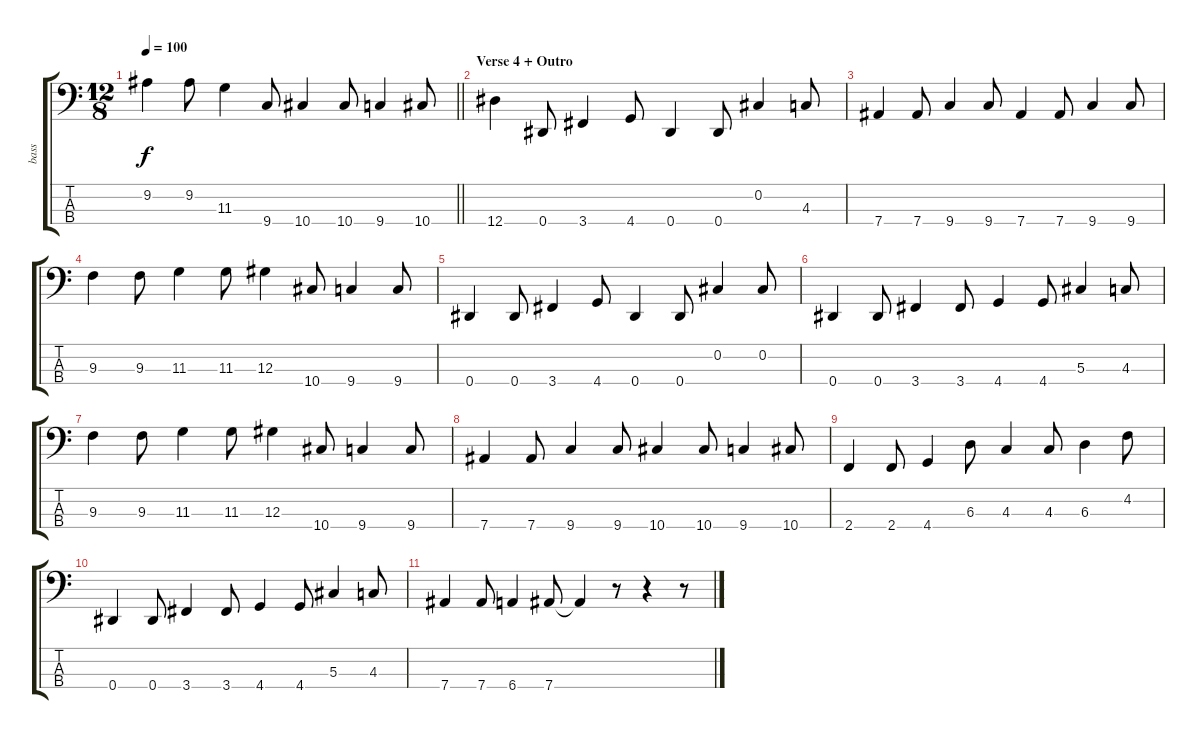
\track ("bass" "bass") {instrument electricbassfinger}
\staff {score tabs}
\tuning (Gb2 Db2 Ab1 Eb1) {hide}
\ts (12 8)
\tempo 100
\clef f4
\barLineRight lightlight
\ks c
9.2.4{dy f} 9.2.8 11.3.4 9.4.8 10.4.4 10.4.8 9.4.4 10.4.8 |
\section ("" "Verse 4 + Outro")
12.4.4 0.4.8 3.4.4 4.4.8 0.4.4 0.4.8 0.2.4 4.3.8 |
7.4.4 7.4.8 9.4.4 9.4.8 7.4.4 7.4.8 9.4.4 9.4.8 |
9.3.4 9.3.8 11.3.4 11.3.8 12.3.4 10.4.8 9.4.4 9.4.8 |
0.4.4 0.4.8 3.4.4 4.4.8 0.4.4 0.4.8 0.2.4 0.2.8 |
0.4.4 0.4.8 3.4.4 3.4.8 4.4.4 4.4.8 5.3.4 4.3.8 |
9.3.4 9.3.8 11.3.4 11.3.8 12.3.4 10.4.8 9.4.4 9.4.8 |
7.4.4 7.4.8 9.4.4 9.4.8 10.4.4 10.4.8 9.4.4 10.4.8 |
2.4.4 2.4.8 4.4.4 6.3.8 4.3.4 4.3.8 6.3.4 4.2.8 |
0.4.4 0.4.8 3.4.4 3.4.8 4.4.4 4.4.8 5.3.4 4.3.8 |
7.4.4 7.4.8 6.4.4 7.4.8 7.4{t}.4 r.8 r.4 r.8
